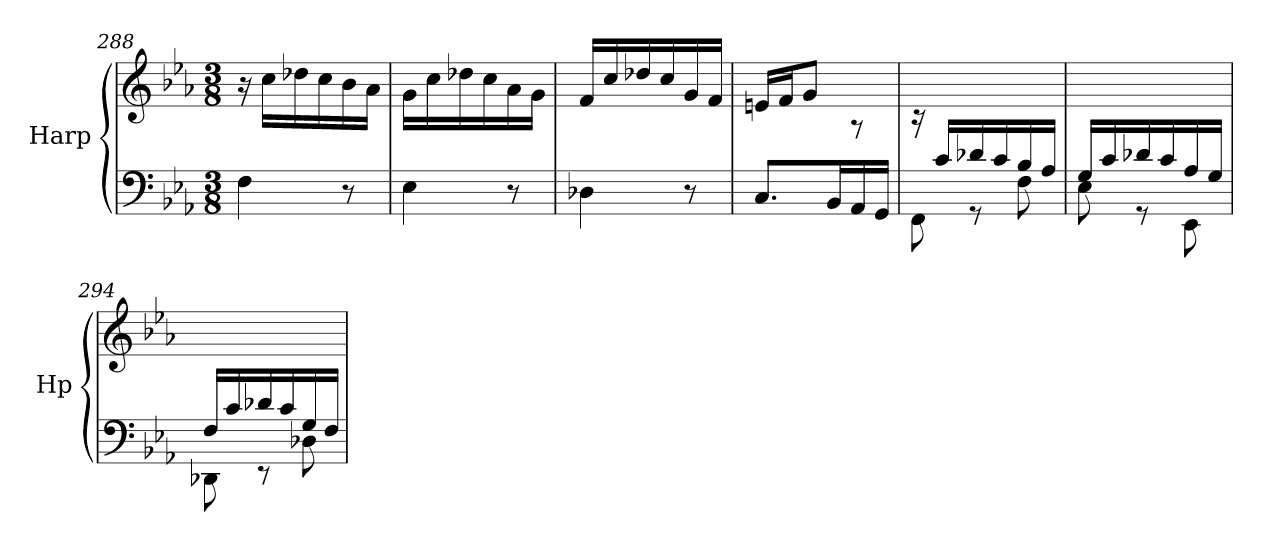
**kern	**kern
*part1	*part1
*staff2	*staff1
*I"Harp	*
*I'Hp	*
*clefF4	*clefG2
*k[b-e-a-]	*k[b-e-a-]
*M3/8	*M3/8
=288	=288
4F\	16r
.	16cc\LL
.	16dd-X\
.	16cc\
8r	16b-\
.	16a-\JJ
=289	=289
4E-\	16g\LL
.	16cc\
.	16dd-X\
.	16cc\
8r	16a-\
.	16g\JJ
=290	=290
4D-X\	16f/LL
.	16cc/
.	16dd-X/
.	16cc/
8r	16g/
.	16f/JJ
=291	=291
8.C/L	16en/LL
.	16f/J
.	8g/J
16BB-/L	.
16AA-/	8rA
16GG/JJ	.
!!LO:PB:g=z
=292	=292
*^	*
16ryy	8FF\	16rc
16c/LL	.	4ryy
16d-X/	8r	.
16c/	.	.
16B-/	8F\	.
16A-/JJ	.	16ryy
=293	=293	=293
16G/LL	8E-\	4.ryy
16c/	.	.
16d-X/	8r	.
16c/	.	.
16A-/	8EE-\	.
16G/JJ	.	.
=294	=294	=294
16F/LL	8DD-X\	4.ryy
16c/	.	.
16d-X/	8r	.
16c/	.	.
16G/	8D-X\	.
16F/JJ	.	.
*v	*v	*
=	=
*-	*-
